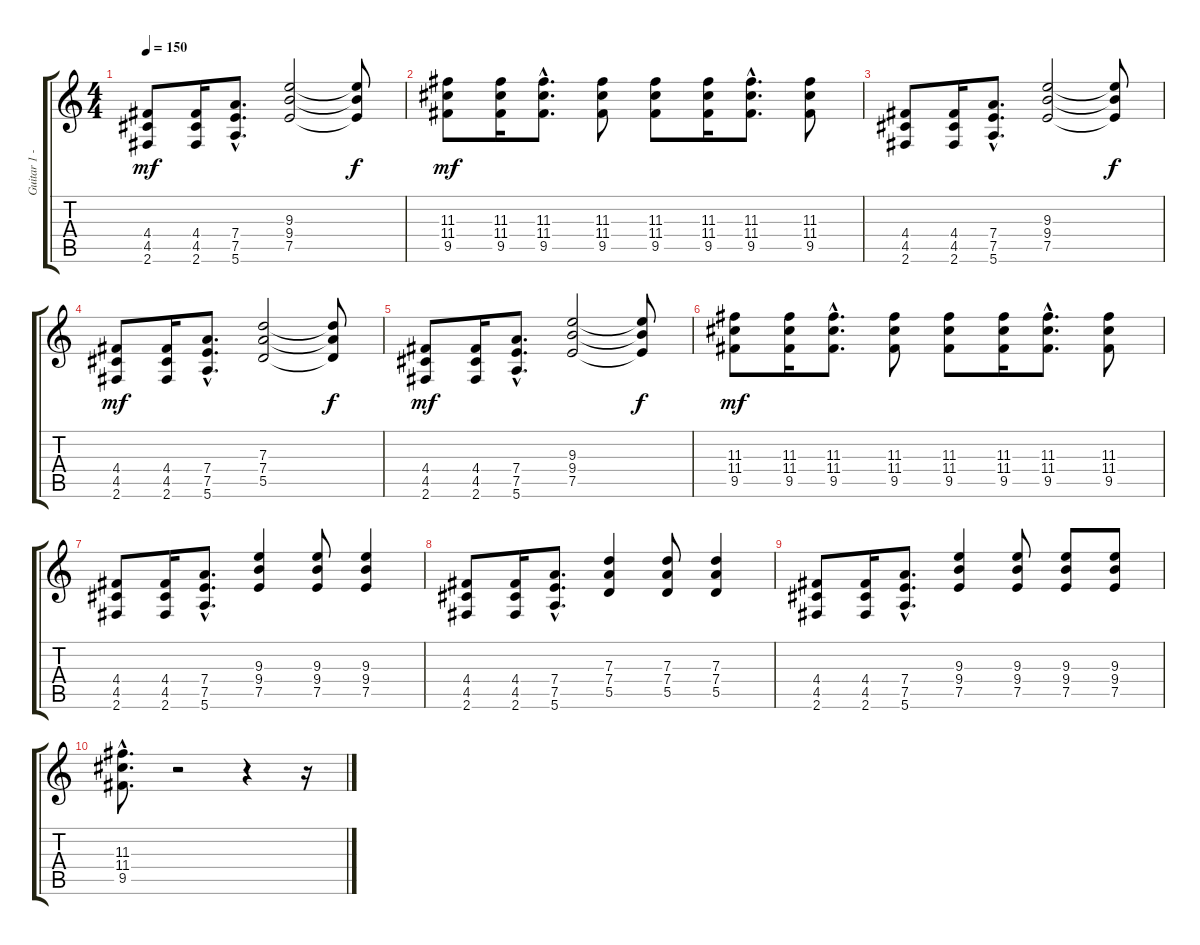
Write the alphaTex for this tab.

\track ("Guitar 1 - Brett Gurewitz" "Guitar 1 -") {instrument distortionguitar}
\staff {score tabs}
\tuning (E4 B3 G3 D3 A2 E2) {hide}
\ts (4 4)
\tempo 150
\clef g2
\ks c
(4.4 4.5 2.6).8{dy mf} (4.4 4.5 2.6).16 (7.4{hac} 7.5{hac} 5.6{hac}).8{d} (9.3 9.4 7.5).2 (9.3{t} 9.4{t} 7.5{t}).8{dy f} |
(11.3 11.4 9.5).8{dy mf} (11.3 11.4 9.5).16 (11.3{hac} 11.4{hac} 9.5{hac}).8{d} (11.3 11.4 9.5).8 (11.3 11.4 9.5).8 (11.3 11.4 9.5).16 (11.3{hac} 11.4{hac} 9.5{hac}).8{d} (11.3 11.4 9.5).8 |
(4.4 4.5 2.6).8 (4.4 4.5 2.6).16 (7.4{hac} 7.5{hac} 5.6{hac}).8{d} (9.3 9.4 7.5).2 (9.3{t} 9.4{t} 7.5{t}).8{dy f} |
(4.4 4.5 2.6).8{dy mf} (4.4 4.5 2.6).16 (7.4{hac} 7.5{hac} 5.6{hac}).8{d} (7.3 7.4 5.5).2 (7.3{t} 7.4{t} 5.5{t}).8{dy f} |
(4.4 4.5 2.6).8{dy mf} (4.4 4.5 2.6).16 (7.4{hac} 7.5{hac} 5.6{hac}).8{d} (9.3 9.4 7.5).2 (9.3{t} 9.4{t} 7.5{t}).8{dy f} |
(11.3 11.4 9.5).8{dy mf} (11.3 11.4 9.5).16 (11.3{hac} 11.4{hac} 9.5{hac}).8{d} (11.3 11.4 9.5).8 (11.3 11.4 9.5).8 (11.3 11.4 9.5).16 (11.3{hac} 11.4{hac} 9.5{hac}).8{d} (11.3 11.4 9.5).8 |
(4.4 4.5 2.6).8 (4.4 4.5 2.6).16 (7.4{hac} 7.5{hac} 5.6{hac}).8{d} (9.3 9.4 7.5).4 (9.3 9.4 7.5).8 (9.3 9.4 7.5).4 |
(4.4 4.5 2.6).8 (4.4 4.5 2.6).16 (7.4{hac} 7.5{hac} 5.6{hac}).8{d} (7.3 7.4 5.5).4 (7.3 7.4 5.5).8 (7.3 7.4 5.5).4 |
(4.4 4.5 2.6).8 (4.4 4.5 2.6).16 (7.4{hac} 7.5{hac} 5.6{hac}).8{d} (9.3 9.4 7.5).4 (9.3 9.4 7.5).8 (9.3 9.4 7.5).8 (9.3 9.4 7.5).8 |
(11.3{hac} 11.4{hac} 9.5{hac}).8{d} r.2 r.4 r.16
